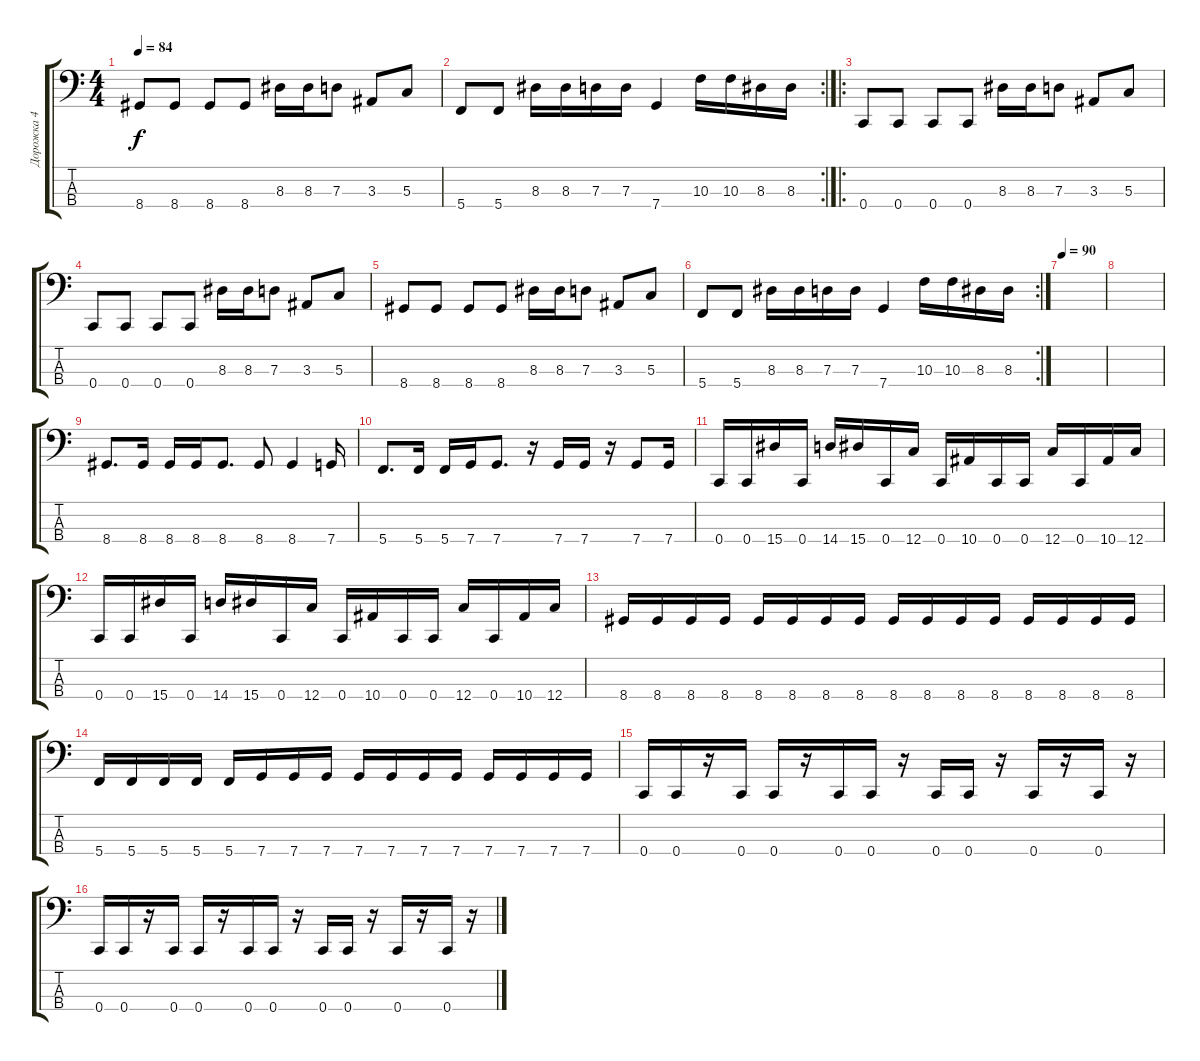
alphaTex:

\track ("Дорожка 4" "Дорожка 4") {instrument electricbassfinger}
\staff {score tabs}
\tuning (F2 C2 G1 C1) {hide}
\ts (4 4)
\tempo 84
\clef f4
\ks c
8.4.8{dy f} 8.4.8 8.4.8 8.4.8 8.3.16 8.3.16 7.3.8 3.3.8 5.3.8 |
\rc 2
5.4.8 5.4.8 8.3.16 8.3.16 7.3.16 7.3.16 7.4.4 10.3.16 10.3.16 8.3.16 8.3.16 |
\ro
0.4.8 0.4.8 0.4.8 0.4.8 8.3.16 8.3.16 7.3.8 3.3.8 5.3.8 |
0.4.8 0.4.8 0.4.8 0.4.8 8.3.16 8.3.16 7.3.8 3.3.8 5.3.8 |
8.4.8 8.4.8 8.4.8 8.4.8 8.3.16 8.3.16 7.3.8 3.3.8 5.3.8 |
\rc 2
5.4.8 5.4.8 8.3.16 8.3.16 7.3.16 7.3.16 7.4.4 10.3.16 10.3.16 8.3.16 8.3.16 |
\tempo 90
|
|
8.4.8{d} 8.4.16 8.4.16 8.4.16 8.4.8{d} 8.4.8 8.4.4 7.4.16 |
5.4.8{d} 5.4.16 5.4.16 7.4.16 7.4.8{d} r.16 7.4.16 7.4.16 r.16 7.4.8 7.4.16 |
0.4.16 0.4.16 15.4.16 0.4.16 14.4.16 15.4.16 0.4.16 12.4.16 0.4.16 10.4.16 0.4.16 0.4.16 12.4.16 0.4.16 10.4.16 12.4.16 |
0.4.16 0.4.16 15.4.16 0.4.16 14.4.16 15.4.16 0.4.16 12.4.16 0.4.16 10.4.16 0.4.16 0.4.16 12.4.16 0.4.16 10.4.16 12.4.16 |
8.4.16 8.4.16 8.4.16 8.4.16 8.4.16 8.4.16 8.4.16 8.4.16 8.4.16 8.4.16 8.4.16 8.4.16 8.4.16 8.4.16 8.4.16 8.4.16 |
5.4.16 5.4.16 5.4.16 5.4.16 5.4.16 7.4.16 7.4.16 7.4.16 7.4.16 7.4.16 7.4.16 7.4.16 7.4.16 7.4.16 7.4.16 7.4.16 |
0.4.16 0.4.16 r.16 0.4.16 0.4.16 r.16 0.4.16 0.4.16 r.16 0.4.16 0.4.16 r.16 0.4.16 r.16 0.4.16 r.16 |
0.4.16 0.4.16 r.16 0.4.16 0.4.16 r.16 0.4.16 0.4.16 r.16 0.4.16 0.4.16 r.16 0.4.16 r.16 0.4.16 r.16
